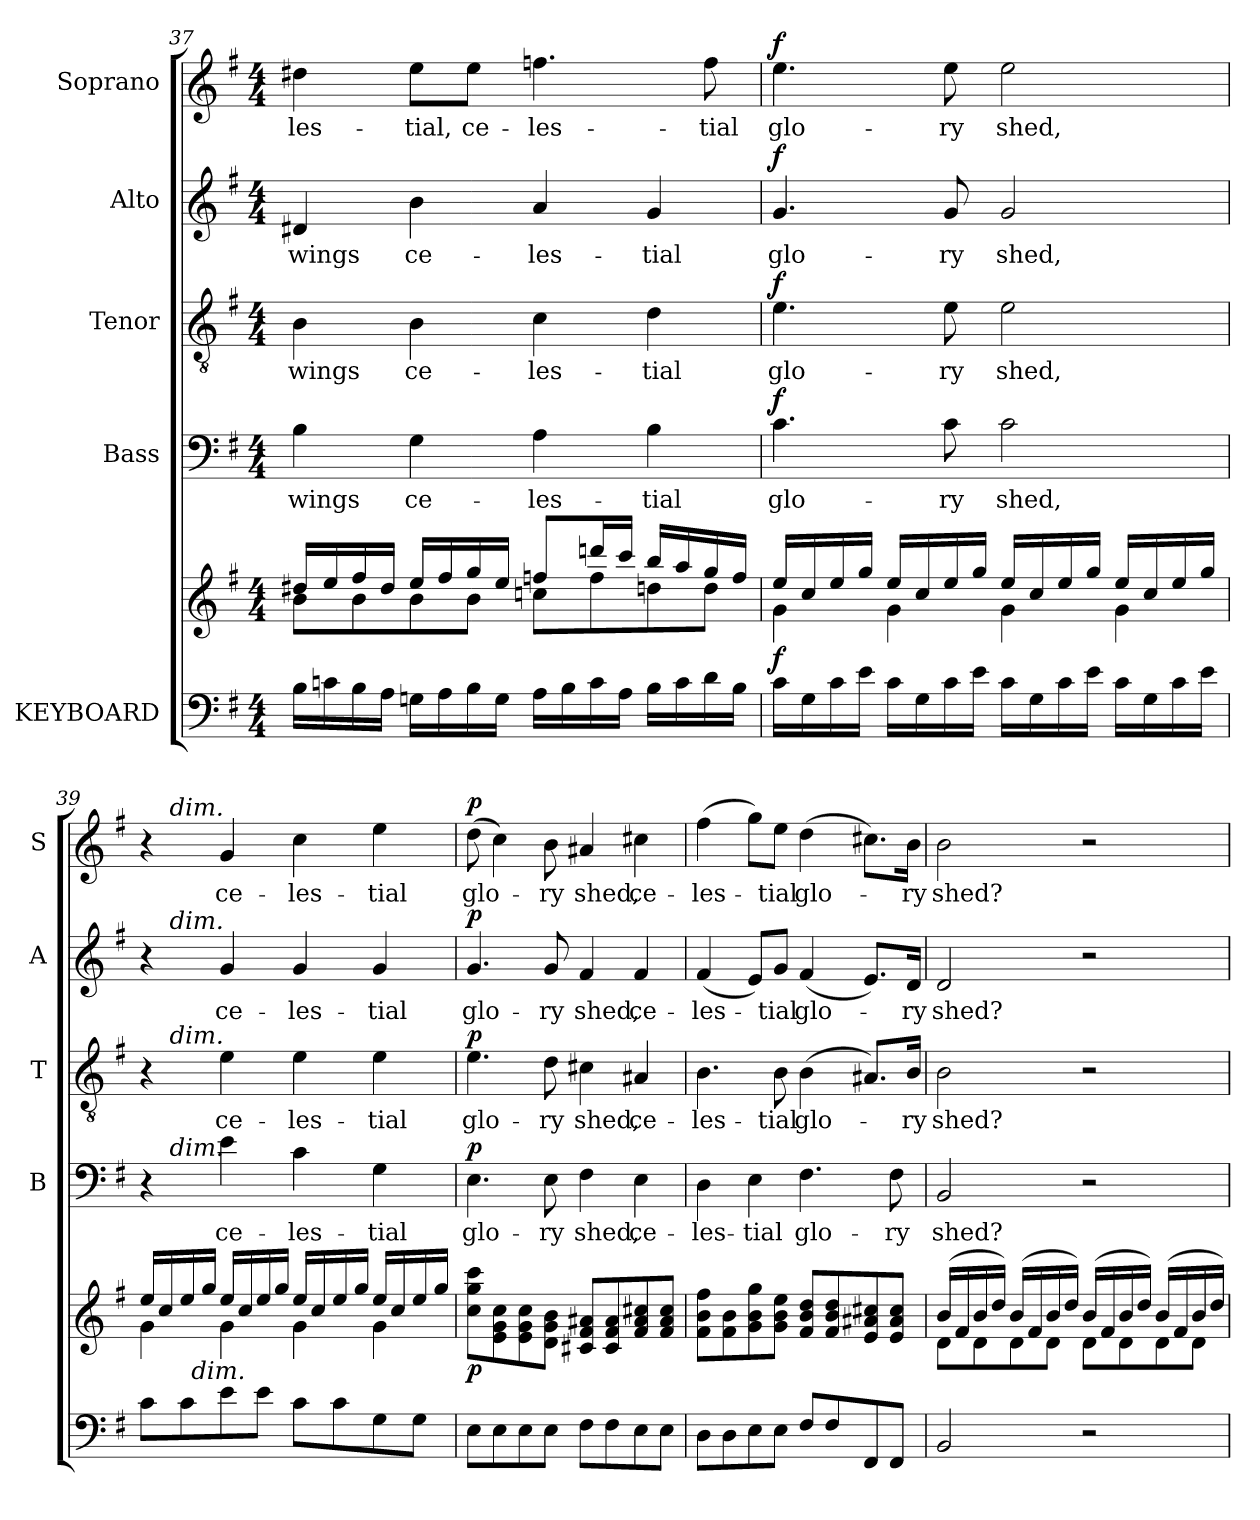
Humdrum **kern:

**kern	**kern	**dynam	**kern	**text	**dynam	**kern	**text	**dynam	**kern	**text	**dynam	**kern	**text	**dynam
*part5	*part5	*part5	*part4	*part4	*part4	*part3	*part3	*part3	*part2	*part2	*part2	*part1	*part1	*part1
*staff6	*staff5	*staff5/6	*staff4	*staff4	*staff4	*staff3	*staff3	*staff3	*staff2	*staff2	*staff2	*staff1	*staff1	*staff1
*I"KEYBOARD	*	*	*I"Bass	*	*	*I"Tenor	*	*	*I"Alto	*	*	*I"Soprano	*	*
*	*	*	*I'B	*	*	*I'T	*	*	*I'A	*	*	*I'S	*	*
!!LO:PB:g=z
*clefF4	*clefG2	*	*clefF4	*	*	*clefGv2	*	*	*clefG2	*	*	*clefG2	*	*
*k[f#]	*k[f#]	*	*k[f#]	*	*	*k[f#]	*	*	*k[f#]	*	*	*k[f#]	*	*
*G:	*G:	*	*G:	*	*	*G:	*	*	*G:	*	*	*G:	*	*
*M4/4	*M4/4	*	*M4/4	*	*	*M4/4	*	*	*M4/4	*	*	*M4/4	*	*
=37	=37	=37	=37	=37	=37	=37	=37	=37	=37	=37	=37	=37	=37	=37
*	*^	*	*	*	*	*	*	*	*	*	*	*	*	*
16B\LL	16dd#X/LL	8b\L	.	4B\	wings	.	4B\	wings	.	4d#X/	wings	.	4dd#X\	-les-	.
16cn\	16ee/	.	.	.	.	.	.	.	.	.	.	.	.	.	.
16B\	16ff#/	8b\	.	.	.	.	.	.	.	.	.	.	.	.	.
16A\JJ	16dd#/JJ	.	.	.	.	.	.	.	.	.	.	.	.	.	.
16Gn\LL	16ee/LL	8b\	.	4G\	ce-	.	4B\	ce-	.	4b\	ce-	.	8ee\L	-tial,	.
16A\	16ff#/	.	.	.	.	.	.	.	.	.	.	.	.	.	.
16B\	16gg/	8b\J	.	.	.	.	.	.	.	.	.	.	8ee\J	ce-	.
16G\JJ	16ee/JJ	.	.	.	.	.	.	.	.	.	.	.	.	.	.
16A\LL	8ffn/L	8ccn\L	.	4A\	-les-	.	4c\	-les-	.	4a/	-les-	.	4.ffn\	-les-	.
16B\	.	.	.	.	.	.	.	.	.	.	.	.	.	.	.
16c\	16dddn/L	8ff\	.	.	.	.	.	.	.	.	.	.	.	.	.
16A\JJ	16ccc/JJ	.	.	.	.	.	.	.	.	.	.	.	.	.	.
16B\LL	16bb/LL	8dd\	.	4B\	-tial	.	4d\	-tial	.	4g/	-tial	.	.	.	.
16c\	16aa/	.	.	.	.	.	.	.	.	.	.	.	.	.	.
16d\	16gg/	8dd\J	.	.	.	.	.	.	.	.	.	.	8ff\	-tial	.
16B\JJ	16ff/JJ	.	.	.	.	.	.	.	.	.	.	.	.	.	.
=38	=38	=38	=38	=38	=38	=38	=38	=38	=38	=38	=38	=38	=38	=38	=38
!	!	!	!LO:DY:b	!	!	!LO:DY:a	!	!	!LO:DY:a	!	!	!LO:DY:a	!	!	!LO:DY:a
16c\LL	16ee/LL	4g\	f	4.c\	glo-	f	4.e\	glo-	f	4.g/	glo-	f	4.ee\	glo-	f
16G\	16cc/	.	.	.	.	.	.	.	.	.	.	.	.	.	.
16c\	16ee/	.	.	.	.	.	.	.	.	.	.	.	.	.	.
16e\JJ	16gg/JJ	.	.	.	.	.	.	.	.	.	.	.	.	.	.
16c\LL	16ee/LL	4g\	.	.	.	.	.	.	.	.	.	.	.	.	.
16G\	16cc/	.	.	.	.	.	.	.	.	.	.	.	.	.	.
16c\	16ee/	.	.	8c\	-ry	.	8e\	-ry	.	8g/	-ry	.	8ee\	-ry	.
16e\JJ	16gg/JJ	.	.	.	.	.	.	.	.	.	.	.	.	.	.
16c\LL	16ee/LL	4g\	.	2c\	shed,	.	2e\	shed,	.	2g/	shed,	.	2ee\	shed,	.
16G\	16cc/	.	.	.	.	.	.	.	.	.	.	.	.	.	.
16c\	16ee/	.	.	.	.	.	.	.	.	.	.	.	.	.	.
16e\JJ	16gg/JJ	.	.	.	.	.	.	.	.	.	.	.	.	.	.
16c\LL	16ee/LL	4g\	.	.	.	.	.	.	.	.	.	.	.	.	.
16G\	16cc/	.	.	.	.	.	.	.	.	.	.	.	.	.	.
16c\	16ee/	.	.	.	.	.	.	.	.	.	.	.	.	.	.
16e\JJ	16gg/JJ	.	.	.	.	.	.	.	.	.	.	.	.	.	.
=39	=39	=39	=39	=39	=39	=39	=39	=39	=39	=39	=39	=39	=39	=39	=39
*^	*	*	*	*^	*	*	*^	*	*	*^	*	*	*^	*	*
8c\L	8ryy	16ee/LL	4g\	.	4r	16.ryy	.	.	4r	16.ryy	.	.	4r	16.ryy	.	.	4r	16.ryy	.	.
.	.	16cc/	.	.	.	.	.	.	.	.	.	.	.	.	.	.	.	.	.	.
!	!	!	!	!	!	!	!	!	!	!	!	!	!	!	!	!	!	!LO:TX:a:i:t=dim.	!	!
!	!	!	!	!	!	!	!	!	!	!	!	!	!	!LO:TX:a:i:t=dim.	!	!	!	!	!	!
!	!	!	!	!	!	!	!	!	!	!LO:TX:a:i:t=dim.	!	!	!	!	!	!	!	!	!	!
!	!	!	!	!	!	!LO:TX:a:i:t=dim.	!	!	!	!	!	!	!	!	!	!	!	!	!	!
.	.	.	.	.	.	2ryy	.	.	.	2ryy	.	.	.	2ryy	.	.	.	2ryy	.	.
8c\	32ryy	16ee/	.	.	.	.	.	.	.	.	.	.	.	.	.	.	.	.	.	.
!	!LO:TX:a:i:t=dim.	!	!	!	!	!	!	!	!	!	!	!	!	!	!	!	!	!	!	!
.	2ryy	.	.	.	.	.	.	.	.	.	.	.	.	.	.	.	.	.	.	.
.	.	16gg/JJ	.	.	.	.	.	.	.	.	.	.	.	.	.	.	.	.	.	.
8e\	.	16ee/LL	4g\	.	4e\	.	ce-	.	4e\	.	ce-	.	4g/	.	ce-	.	4g/	.	ce-	.
.	.	16cc/	.	.	.	.	.	.	.	.	.	.	.	.	.	.	.	.	.	.
8e\J	.	16ee/	.	.	.	.	.	.	.	.	.	.	.	.	.	.	.	.	.	.
.	.	16gg/JJ	.	.	.	.	.	.	.	.	.	.	.	.	.	.	.	.	.	.
8c\L	.	16ee/LL	4g\	.	4c\	.	-les-	.	4e\	.	-les-	.	4g/	.	-les-	.	4cc\	.	-les-	.
.	.	16cc/	.	.	.	.	.	.	.	.	.	.	.	.	.	.	.	.	.	.
.	.	.	.	.	.	4ryy	.	.	.	4ryy	.	.	.	4ryy	.	.	.	4ryy	.	.
8c\	.	16ee/	.	.	.	.	.	.	.	.	.	.	.	.	.	.	.	.	.	.
.	4ryy	.	.	.	.	.	.	.	.	.	.	.	.	.	.	.	.	.	.	.
.	.	16gg/JJ	.	.	.	.	.	.	.	.	.	.	.	.	.	.	.	.	.	.
8G\	.	16ee/LL	4g\	.	4G\	.	-tial	.	4e\	.	-tial	.	4g/	.	-tial	.	4ee\	.	-tial	.
.	.	16cc/	.	.	.	.	.	.	.	.	.	.	.	.	.	.	.	.	.	.
.	.	.	.	.	.	8ryy	.	.	.	8ryy	.	.	.	8ryy	.	.	.	8ryy	.	.
8G\J	.	16ee/	.	.	.	.	.	.	.	.	.	.	.	.	.	.	.	.	.	.
.	16.ryy	.	.	.	.	.	.	.	.	.	.	.	.	.	.	.	.	.	.	.
.	.	16gg/JJ	.	.	.	.	.	.	.	.	.	.	.	.	.	.	.	.	.	.
.	.	.	.	.	.	32ryy	.	.	.	32ryy	.	.	.	32ryy	.	.	.	32ryy	.	.
!!LO:LB:g=z
=40	=40	=40	=40	=40	=40	=40	=40	=40	=40	=40	=40	=40	=40	=40	=40	=40	=40	=40	=40	=40
!	!	!	!	!LO:DY:b	!	!	!	!LO:DY:a	!	!	!	!LO:DY:a	!	!	!	!LO:DY:a	!	!	!	!LO:DY:a
*v	*v	*	*	*	*v	*v	*	*	*v	*v	*	*	*v	*v	*	*	*v	*v	*	*
*	*v	*v	*	*	*	*	*	*	*	*	*	*	*	*	*
8E\L	8cc\ 8gg\ 8ccc\L	p	4.E\	glo-	p	4.e\	glo-	p	4.g/	glo-	p	(8dd\	glo-	p
8E\	8e\ 8g\ 8cc\	.	.	.	.	.	.	.	.	.	.	4cc\)	.	.
8E\	8e\ 8g\ 8cc\	.	.	.	.	.	.	.	.	.	.	.	.	.
8E\J	8d\ 8g\ 8b\J	.	8E\	-ry	.	8d\	-ry	.	8g/	-ry	.	8b\	-ry	.
8F#\L	8c#X/ 8f#/ 8a#X/L	.	4F#\	shed,	.	4c#X\	shed,	.	4f#/	shed,	.	4a#X/	shed,	.
8F#\	8c#/ 8f#/ 8a#/	.	.	.	.	.	.	.	.	.	.	.	.	.
8E\	8f#/ 8a#/ 8cc#X/	.	4E\	ce-	.	4A#X/	ce-	.	4f#/	ce-	.	4cc#X\	ce-	.
8E\J	8f#/ 8a#/ 8cc#/J	.	.	.	.	.	.	.	.	.	.	.	.	.
=41	=41	=41	=41	=41	=41	=41	=41	=41	=41	=41	=41	=41	=41	=41
8D\L	8f#\ 8b\ 8ff#\L	.	4D\	-les-	.	4.B\	-les-	.	(4f#/	-les-	.	(4ff#\	-les-	.
8D\	8f#\ 8b\	.	.	.	.	.	.	.	.	.	.	.	.	.
8E\	8g\ 8b\ 8gg\	.	4E\	-tial	.	.	.	.	8e/L)	.	.	8gg\L)	.	.
8E\J	8g\ 8b\ 8ee\J	.	.	.	.	8B\	-tial	.	8g/J	-tial	.	8ee\J	-tial	.
8F#/L	8f#/ 8b/ 8dd/L	.	4.F#\	glo-	.	(4B\	glo-	.	(4f#/	glo-	.	(4dd\	glo-	.
8F#/	8f#/ 8b/ 8dd/	.	.	.	.	.	.	.	.	.	.	.	.	.
8FF#/	8e/ 8a#X/ 8cc#X/	.	.	.	.	8.A#X/L)	.	.	8.e/L)	.	.	8.cc#X\L)	.	.
8FF#/J	8e/ 8a#/ 8cc#/J	.	8F#\	-ry	.	.	.	.	.	.	.	.	.	.
.	.	.	.	.	.	16B/Jk	-ry	.	16d/Jk	-ry	.	16b\Jk	-ry	.
=42	=42	=42	=42	=42	=42	=42	=42	=42	=42	=42	=42	=42	=42	=42
*	*^	*	*	*	*	*	*	*	*	*	*	*	*	*
2BB/	(16b/LL	8d\L	.	2BB/	shed?	.	2B\	shed?	.	2d/	shed?	.	2b\	shed?	.
.	16f#/	.	.	.	.	.	.	.	.	.	.	.	.	.	.
.	16b/	8d\	.	.	.	.	.	.	.	.	.	.	.	.	.
.	16dd/JJ)	.	.	.	.	.	.	.	.	.	.	.	.	.	.
.	(16b/LL	8d\	.	.	.	.	.	.	.	.	.	.	.	.	.
.	16f#/	.	.	.	.	.	.	.	.	.	.	.	.	.	.
.	16b/	8d\J	.	.	.	.	.	.	.	.	.	.	.	.	.
.	16dd/JJ)	.	.	.	.	.	.	.	.	.	.	.	.	.	.
2r	(16b/LL	8d\L	.	2r	.	.	2r	.	.	2r	.	.	2r	.	.
.	16f#/	.	.	.	.	.	.	.	.	.	.	.	.	.	.
.	16b/	8d\	.	.	.	.	.	.	.	.	.	.	.	.	.
.	16dd/JJ)	.	.	.	.	.	.	.	.	.	.	.	.	.	.
.	(16b/LL	8d\	.	.	.	.	.	.	.	.	.	.	.	.	.
.	16f#/	.	.	.	.	.	.	.	.	.	.	.	.	.	.
.	16b/	8d\J	.	.	.	.	.	.	.	.	.	.	.	.	.
.	16dd/JJ)	.	.	.	.	.	.	.	.	.	.	.	.	.	.
*	*v	*v	*	*	*	*	*	*	*	*	*	*	*	*	*
=	=	=	=	=	=	=	=	=	=	=	=	=	=	=
*-	*-	*-	*-	*-	*-	*-	*-	*-	*-	*-	*-	*-	*-	*-
